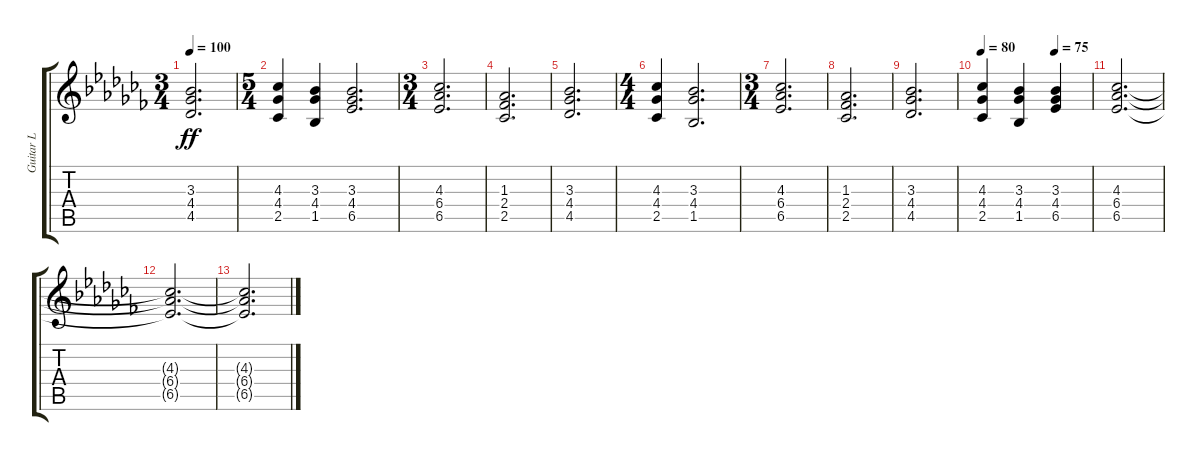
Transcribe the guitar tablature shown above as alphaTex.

\track ("Guitar L" "Guitar L") {instrument distortionguitar}
\staff {score tabs}
\tuning (E4 B3 G3 D3 A2 E2) {hide}
\ts (3 4)
\tempo 100
\clef g2
\ks cb
(3.3 4.4 4.5).2{d dy ff} |
\ts (5 4)
(4.3 4.4 2.5).4 (3.3 4.4 1.5).4 (3.3 4.4 6.5).2{d} |
\ts (3 4)
(4.3 6.4 6.5).2{d} |
(1.3 2.4 2.5).2{d} |
(3.3 4.4 4.5).2{d} |
\ts (4 4)
(4.3 4.4 2.5).4 (3.3 4.4 1.5).2{d} |
\ts (3 4)
(4.3 6.4 6.5).2{d} |
(1.3 2.4 2.5).2{d} |
(3.3 4.4 4.5).2{d} |
\tempo 80
\tempo (72 0.6666666666666666)
\tempo (75 0.6666666666666666)
(4.3 4.4 2.5).4 (3.3 4.4 1.5).4 (3.3 4.4 6.5).4 |
(4.3 6.4 6.5).2{d} |
(4.3{t} 6.4{t} 6.5{t}).2{d} |
(4.3{t} 6.4{t} 6.5{t}).2{d}
